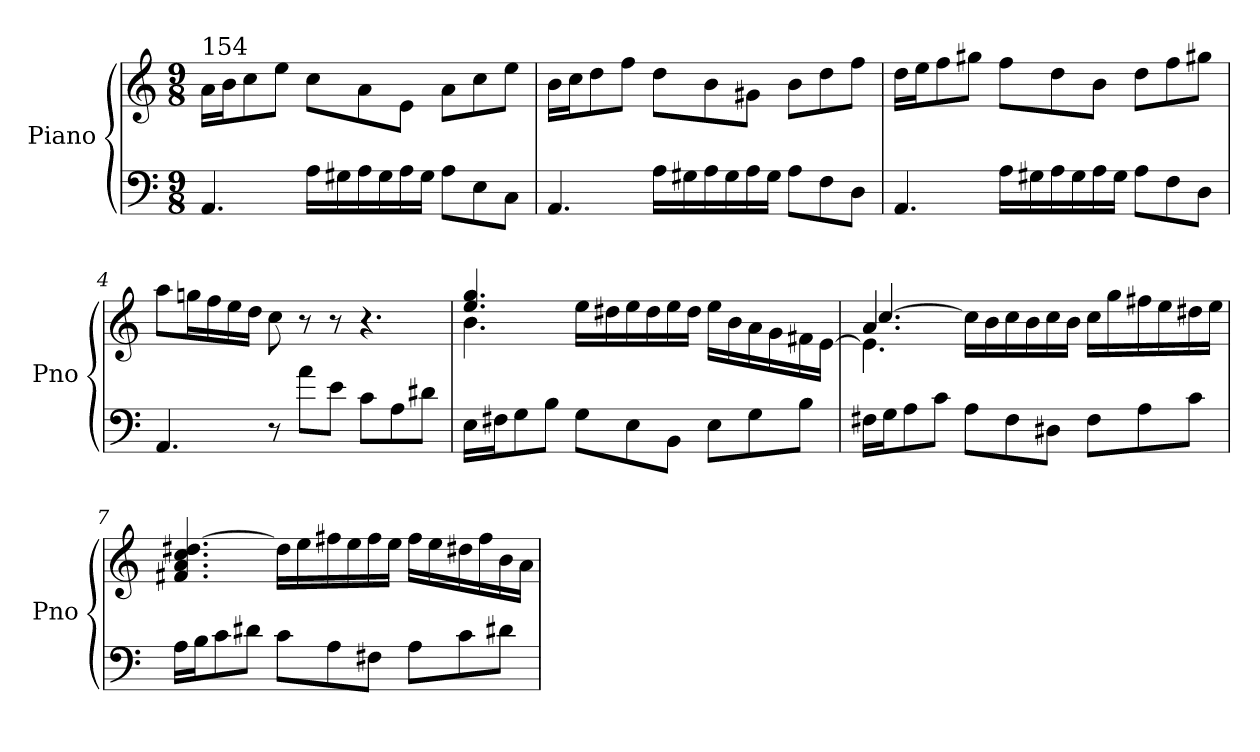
**kern	**kern
*part1	*part1
*staff2	*staff1
*I"Piano	*
*I'Pno	*
*clefF4	*clefG2
*k[]	*k[]
*C:	*C:
*M9/8	*M9/8
=1	=1
!	!LO:TX:a:t=154
4.AA/	16a\LL
.	16b\J
.	8cc\
.	8ee\J
16A\LL	8cc\L
16G#X\	.
16A\	8a\
16G#\	.
16A\	8e\J
16G#\JJ	.
8A\L	8a\L
8E\	8cc\
8C\J	8ee\J
=2	=2
4.AA/	16b\LL
.	16cc\J
.	8dd\
.	8ff\J
16A\LL	8dd\L
16G#X\	.
16A\	8b\
16G#\	.
16A\	8g#X\J
16G#\JJ	.
8A\L	8b\L
8F\	8dd\
8D\J	8ff\J
=3	=3
4.AA/	16dd\LL
.	16ee\J
.	8ff\
.	8gg#X\J
16A\LL	8ff\L
16G#X\	.
16A\	8dd\
16G#\	.
16A\	8b\J
16G#\JJ	.
8A\L	8dd\L
8F\	8ff\
8D\J	8gg#X\J
!!LO:LB:g=z
=4	=4
4.AA/	8aa\L
.	16ggn\L
.	16ff\
.	16ee\
.	16dd\JJ
8r	8cc\
8a\L	8r
8e\J	8r
8c\L	4.r
8A\	.
8d#X\J	.
=5	=5
*	*^
16E\LL	4.ee/ 4.gg/	4.b\
16F#X\J	.	.
8G\	.	.
8B\J	.	.
8G\L	16ee\LL	2.ryy
.	16dd#X\	.
8E\	16ee\	.
.	16dd#\	.
8BB\J	16ee\	.
.	16dd#\JJ	.
8E\L	16ee\LL	.
.	16b\	.
8G\	16a\	.
.	16g\	.
8B\J	16f#X\	.
.	[16e\JJ	.
=6	=6	=6
*	*	*^
16F#X\LL	4.e\]	4.a/	[4.cc/
16G\J	.	.	.
8A\	.	.	.
8c\J	.	.	.
8A\L	4.ryy	2.ryy	16cc\LL]
.	.	.	16b\
8F#\	.	.	16cc\
.	.	.	16b\
8D#X\J	.	.	16cc\
.	.	.	16b\JJ
8F#\L	16cc\LL	.	4.ryy
.	16gg\	.	.
8A\	16ff#X\	.	.
.	16ee\	.	.
8c\J	16dd#X\	.	.
.	16ee\JJ	.	.
*	*v	*v	*v
!!LO:LB:g=z
=7	=7
16A\LL	4.f#X/ 4.a/ 4.cc/ [4.dd#X/
16B\J	.
8c\	.
8d#X\J	.
8c\L	16dd#\LL]
.	16ee\
8A\	16ff#X\
.	16ee\
8F#X\J	16ff#\
.	16ee\JJ
8A\L	16ff#\LL
.	16ee\
8c\	16dd#X\
.	16ff#\
8d#X\J	16b\
.	16a\JJ
=	=
*-	*-
